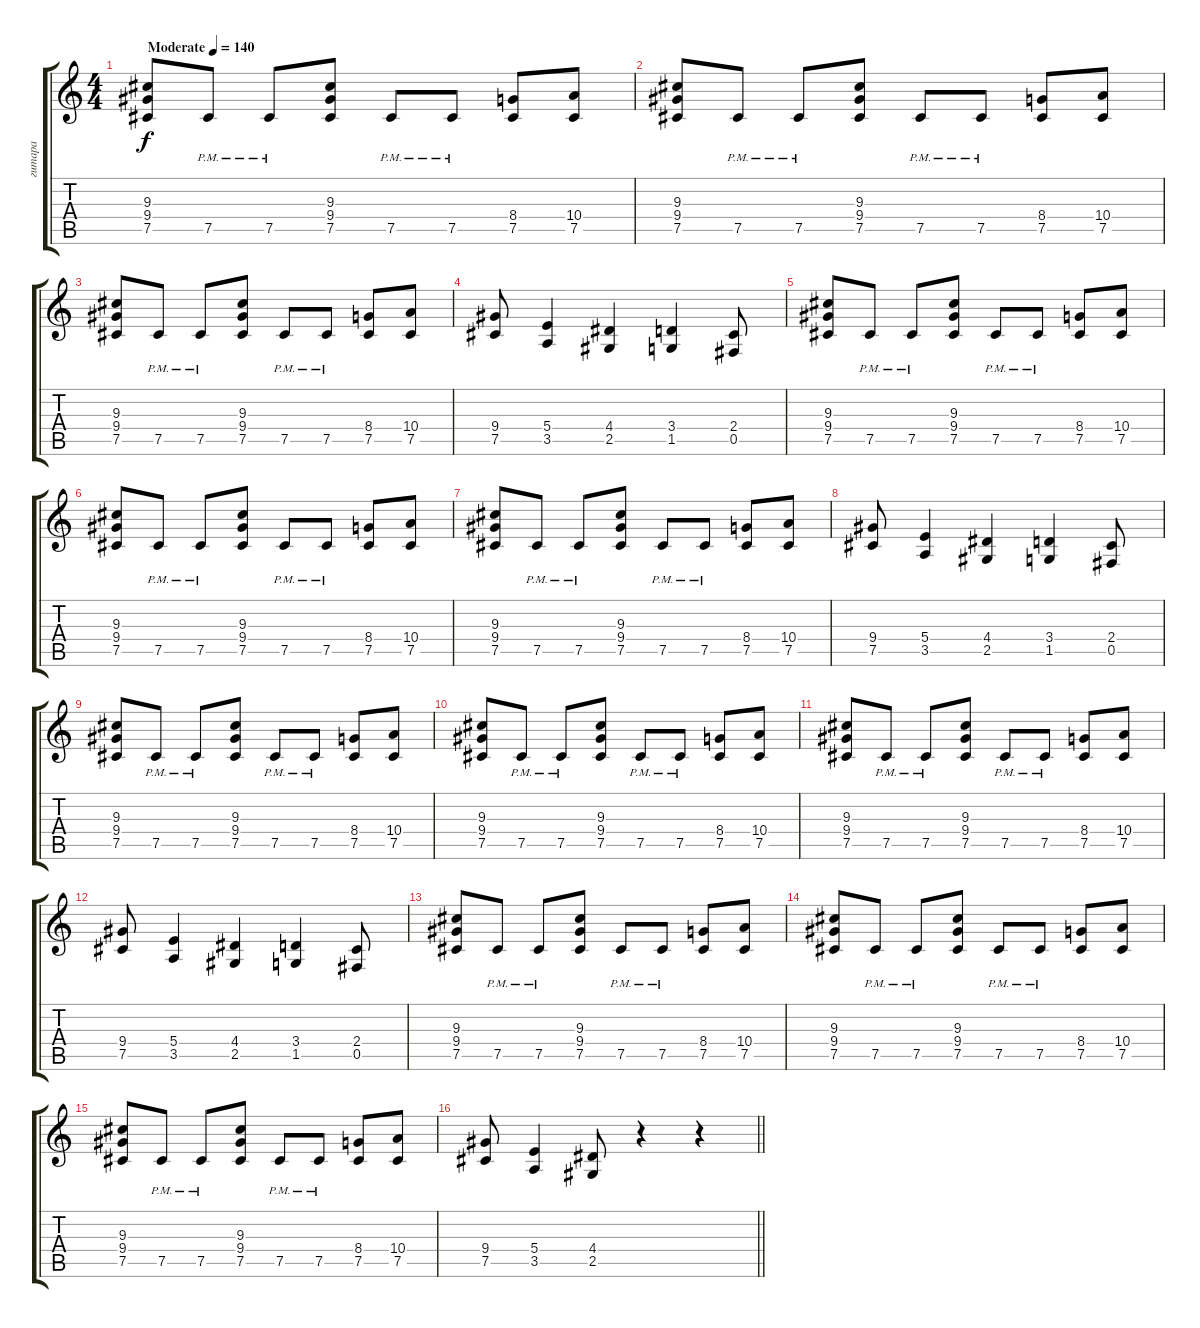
\track ("гитара" "гитара") {instrument overdrivenguitar}
\staff {score tabs}
\tuning (Db4 Ab3 E3 B2 Gb2 Db2) {hide}
\ts (4 4)
\tempo (140 "Moderate")
\clef g2
\ks c
(9.3 9.4 7.5).8{dy f instrument overdrivenguitar} 7.5{pm}.8 7.5{pm}.8 (9.3 9.4 7.5).8 7.5{pm}.8 7.5{pm}.8 (8.4 7.5).8 (10.4 7.5).8 |
(9.3 9.4 7.5).8 7.5{pm}.8 7.5{pm}.8 (9.3 9.4 7.5).8 7.5{pm}.8 7.5{pm}.8 (8.4 7.5).8 (10.4 7.5).8 |
(9.3 9.4 7.5).8 7.5{pm}.8 7.5{pm}.8 (9.3 9.4 7.5).8 7.5{pm}.8 7.5{pm}.8 (8.4 7.5).8 (10.4 7.5).8 |
(9.4 7.5).8 (5.4 3.5).4 (4.4 2.5).4 (3.4 1.5).4 (2.4 0.5).8 |
(9.3 9.4 7.5).8 7.5{pm}.8 7.5{pm}.8 (9.3 9.4 7.5).8 7.5{pm}.8 7.5{pm}.8 (8.4 7.5).8 (10.4 7.5).8 |
(9.3 9.4 7.5).8 7.5{pm}.8 7.5{pm}.8 (9.3 9.4 7.5).8 7.5{pm}.8 7.5{pm}.8 (8.4 7.5).8 (10.4 7.5).8 |
(9.3 9.4 7.5).8 7.5{pm}.8 7.5{pm}.8 (9.3 9.4 7.5).8 7.5{pm}.8 7.5{pm}.8 (8.4 7.5).8 (10.4 7.5).8 |
(9.4 7.5).8 (5.4 3.5).4 (4.4 2.5).4 (3.4 1.5).4 (2.4 0.5).8 |
(9.3 9.4 7.5).8 7.5{pm}.8 7.5{pm}.8 (9.3 9.4 7.5).8 7.5{pm}.8 7.5{pm}.8 (8.4 7.5).8 (10.4 7.5).8 |
(9.3 9.4 7.5).8 7.5{pm}.8 7.5{pm}.8 (9.3 9.4 7.5).8 7.5{pm}.8 7.5{pm}.8 (8.4 7.5).8 (10.4 7.5).8 |
(9.3 9.4 7.5).8 7.5{pm}.8 7.5{pm}.8 (9.3 9.4 7.5).8 7.5{pm}.8 7.5{pm}.8 (8.4 7.5).8 (10.4 7.5).8 |
(9.4 7.5).8 (5.4 3.5).4 (4.4 2.5).4 (3.4 1.5).4 (2.4 0.5).8 |
(9.3 9.4 7.5).8 7.5{pm}.8 7.5{pm}.8 (9.3 9.4 7.5).8 7.5{pm}.8 7.5{pm}.8 (8.4 7.5).8 (10.4 7.5).8 |
(9.3 9.4 7.5).8 7.5{pm}.8 7.5{pm}.8 (9.3 9.4 7.5).8 7.5{pm}.8 7.5{pm}.8 (8.4 7.5).8 (10.4 7.5).8 |
(9.3 9.4 7.5).8 7.5{pm}.8 7.5{pm}.8 (9.3 9.4 7.5).8 7.5{pm}.8 7.5{pm}.8 (8.4 7.5).8 (10.4 7.5).8 |
\barLineRight lightlight
(9.4 7.5).8 (5.4 3.5).4 (4.4 2.5).8 r.4 r.4
